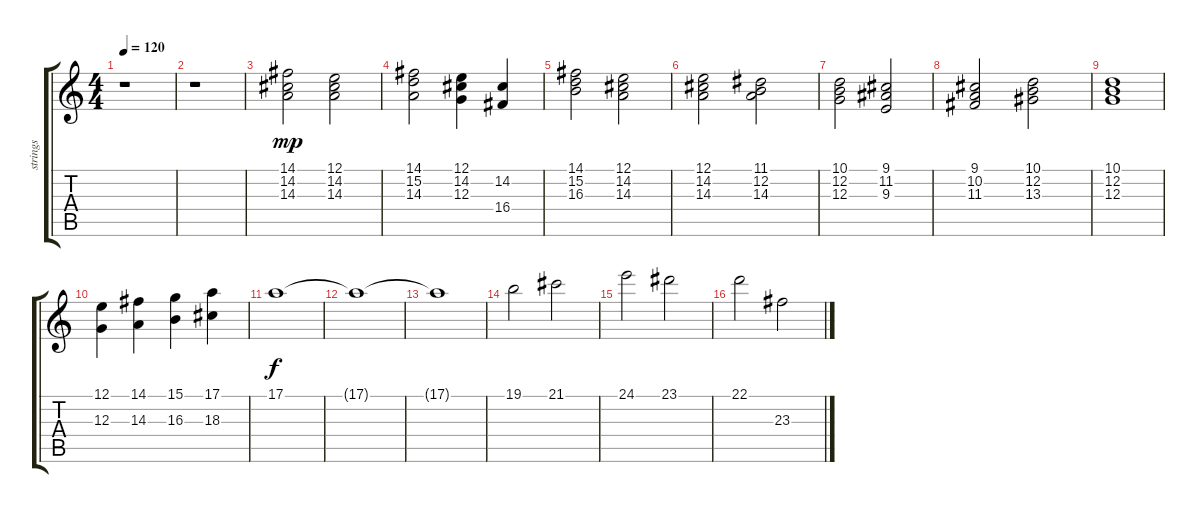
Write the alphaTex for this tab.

\track ("strings" "strings") {instrument stringensemble2}
\staff {score tabs}
\tuning (E4 B3 G3 D3 A2 E2) {hide}
\ts (4 4)
\tempo 120
\clef g2
\ks c
r.1{dy f} |
r.1 |
(14.1 14.2 14.3).2{dy mp} (12.1 14.2 14.3).2 |
(14.1 15.2 14.3).2 (12.1 14.2 12.3).4 (14.2 16.4).4 |
(14.1 15.2 16.3).2 (12.1 14.2 14.3).2 |
(12.1 14.2 14.3).2 (11.1 12.2 14.3).2 |
(10.1 12.2 12.3).2 (9.1 11.2 9.3).2 |
(9.1 10.2 11.3).2 (10.1 12.2 13.3).2 |
(10.1 12.2 12.3).1 |
(12.1 12.3).4 (14.1 14.3).4 (15.1 16.3).4 (17.1 18.3).4 |
17.1.1{dy f} |
17.1{t}.1 |
17.1{t}.1 |
19.1.2 21.1.2 |
24.1.2 23.1.2 |
22.1.2 23.3.2
